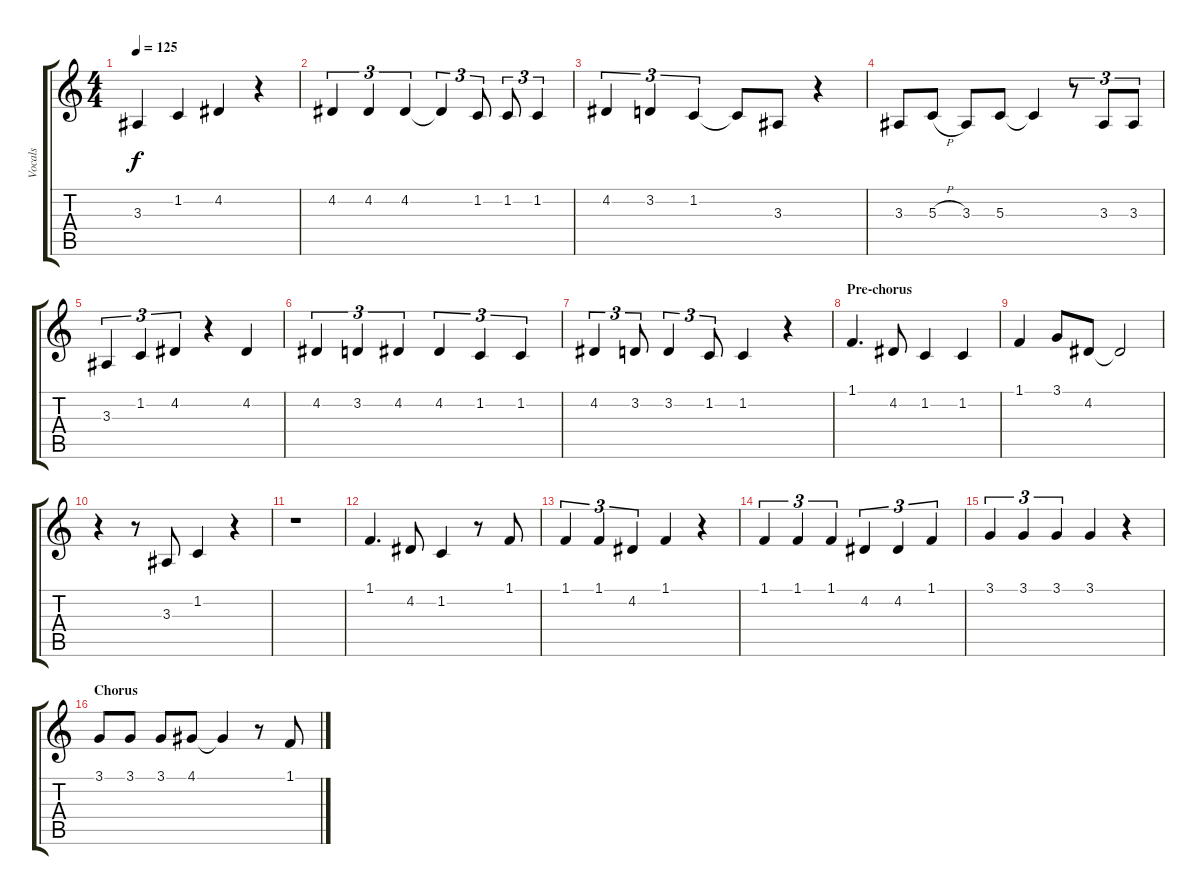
\track ("Vocals" "Vocals") {instrument tenorsax}
\staff {score tabs}
\tuning (E4 B3 G3 D3 A2 E2) {hide}
\ts (4 4)
\tempo 125
\clef g2
\ks c
3.3.4{dy f} 1.2.4 4.2.4 r.4 |
4.2.4{tu (3 2)} 4.2.4{tu (3 2)} 4.2.4{tu (3 2)} 4.2{t}.4{tu (3 2)} 1.2.8{tu (3 2)} 1.2.8{tu (3 2)} 1.2.4{tu (3 2)} |
4.2.4{tu (3 2)} 3.2.4{tu (3 2)} 1.2.4{tu (3 2)} 1.2{t}.8 3.3.8 r.4 |
3.3.8 5.3{h}.8 3.3.8 5.3.8 5.3{t}.4 r.8{tu (3 2)} 3.3.8{tu (3 2)} 3.3.8{tu (3 2)} |
3.3.4{tu (3 2)} 1.2.4{tu (3 2)} 4.2.4{tu (3 2)} r.4 4.2.4 |
4.2.4{tu (3 2)} 3.2.4{tu (3 2)} 4.2.4{tu (3 2)} 4.2.4{tu (3 2)} 1.2.4{tu (3 2)} 1.2.4{tu (3 2)} |
4.2.4{tu (3 2)} 3.2.8{tu (3 2)} 3.2.4{tu (3 2)} 1.2.8{tu (3 2)} 1.2.4 r.4 |
\section ("" "Pre-chorus")
1.1.4{d} 4.2.8 1.2.4 1.2.4 |
1.1.4 3.1.8 4.2.8 4.2{t}.2 |
r.4 r.8 3.3.8 1.2.4 r.4 |
r.1 |
1.1.4{d} 4.2.8 1.2.4 r.8 1.1.8 |
1.1.4{tu (3 2)} 1.1.4{tu (3 2)} 4.2.4{tu (3 2)} 1.1.4 r.4 |
1.1.4{tu (3 2)} 1.1.4{tu (3 2)} 1.1.4{tu (3 2)} 4.2.4{tu (3 2)} 4.2.4{tu (3 2)} 1.1.4{tu (3 2)} |
3.1.4{tu (3 2)} 3.1.4{tu (3 2)} 3.1.4{tu (3 2)} 3.1.4 r.4 |
\section ("" "Chorus")
3.1.8 3.1.8 3.1.8 4.1.8 4.1{t}.4 r.8 1.1.8
